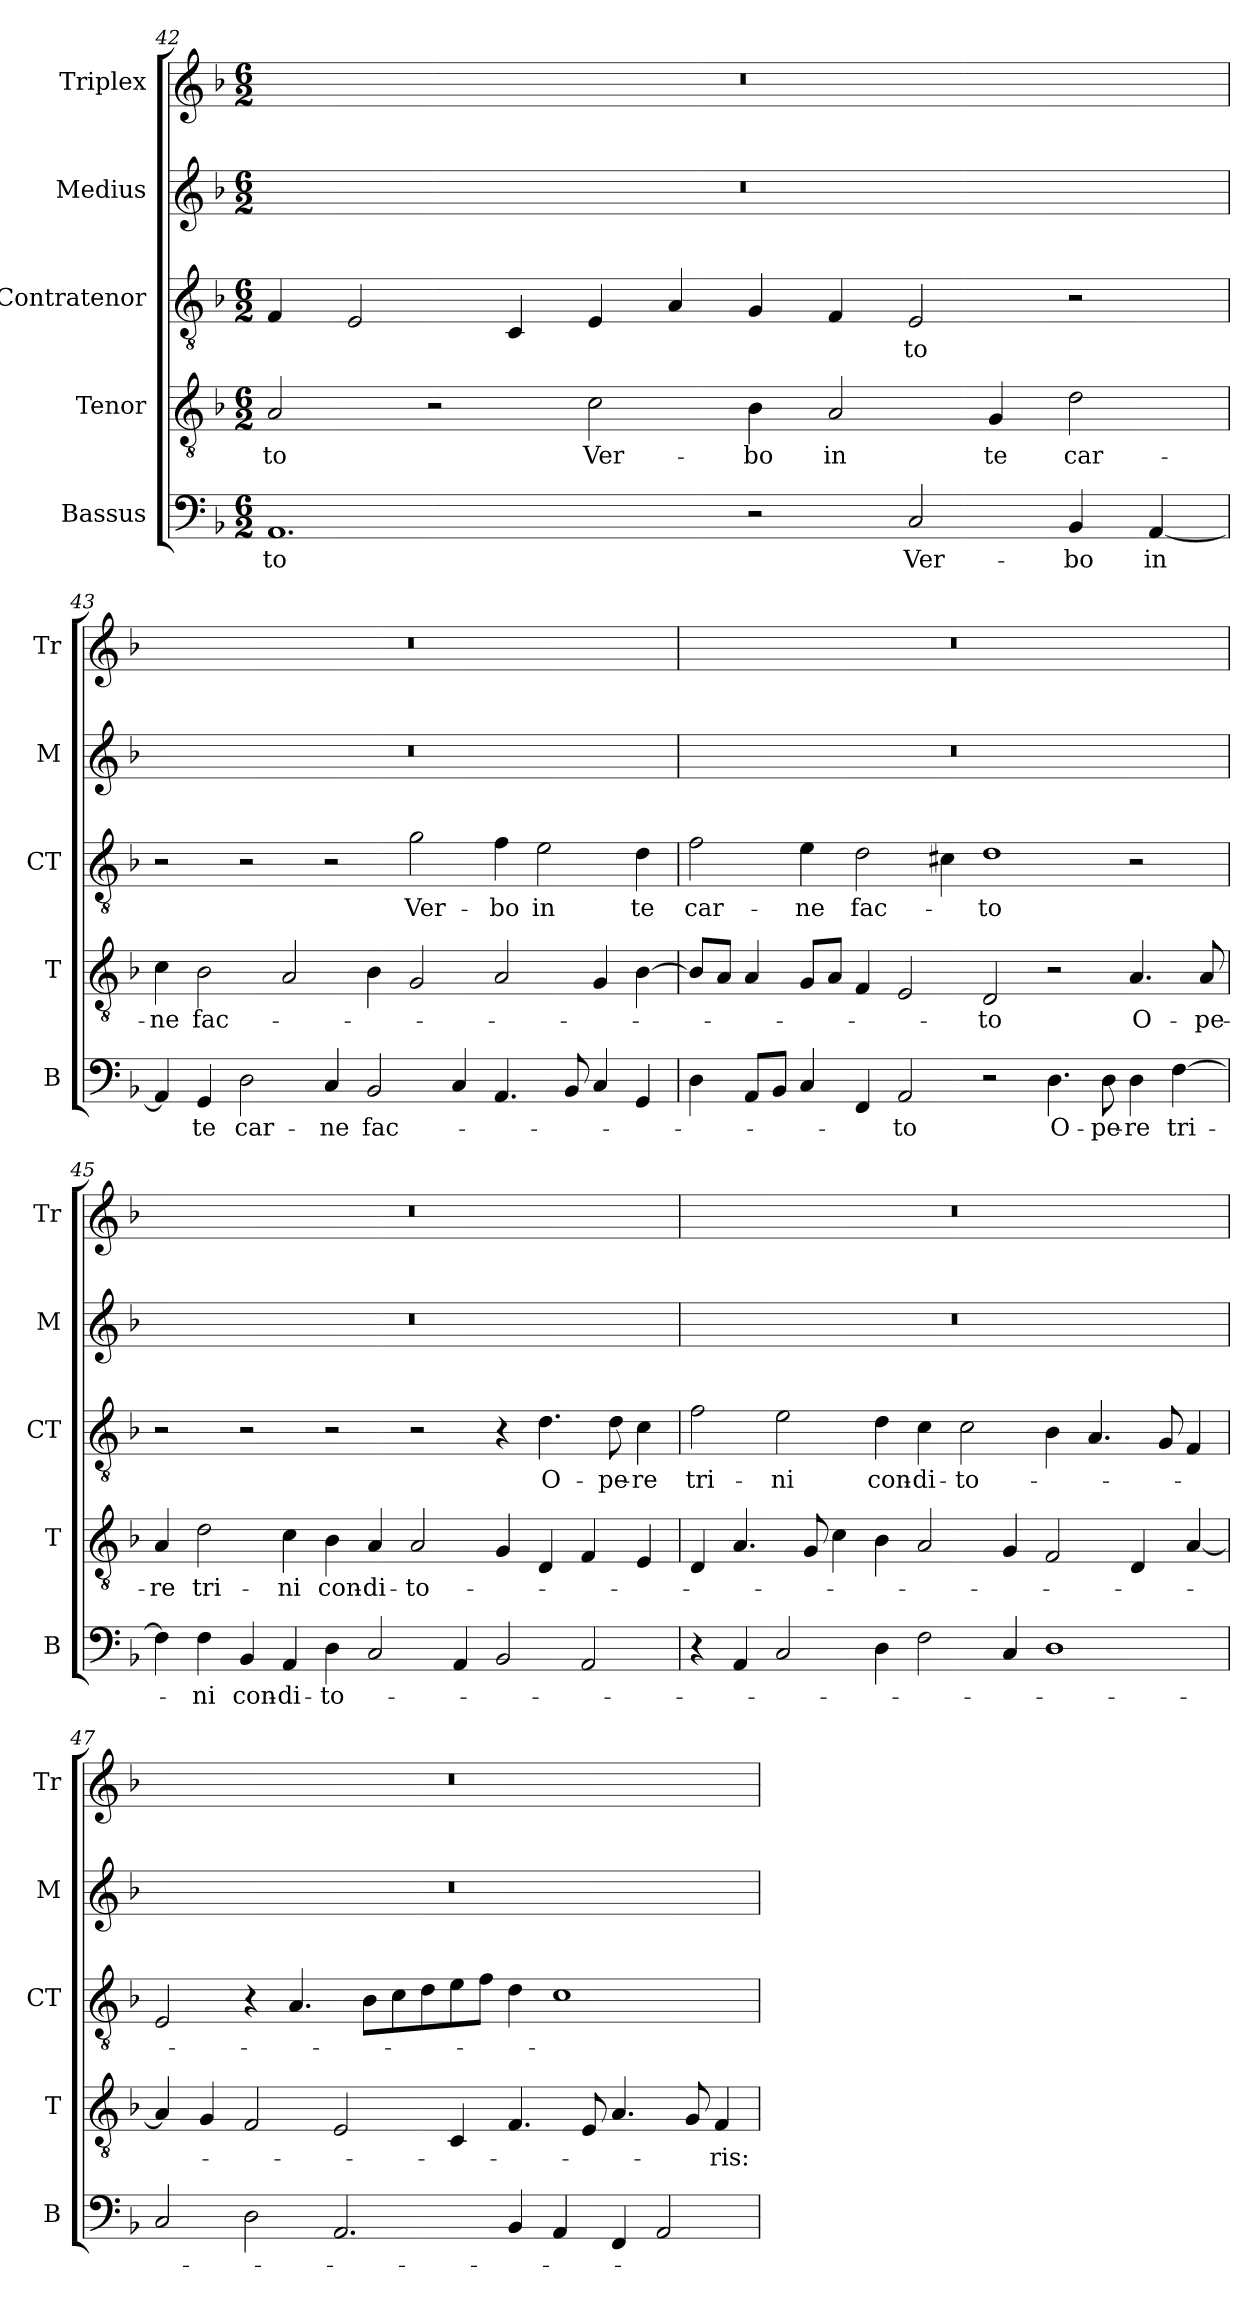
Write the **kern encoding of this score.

**kern	**text	**kern	**text	**kern	**text	**kern	**kern
*part5	*part5	*part4	*part4	*part3	*part3	*part2	*part1
*staff5	*staff5	*staff4	*staff4	*staff3	*staff3	*staff2	*staff1
*I"Bassus	*	*I"Tenor	*	*I"Contratenor	*	*I"Medius	*I"Triplex
*I'B	*	*I'T	*	*I'CT	*	*I'M	*I'Tr
*clefF4	*	*clefGv2	*	*clefGv2	*	*clefG2	*clefG2
*k[b-]	*	*k[b-]	*	*k[b-]	*	*k[b-]	*k[b-]
*F:	*	*F:	*	*F:	*	*F:	*F:
*M6/2	*	*M6/2	*	*M6/2	*	*M6/2	*M6/2
=42	=42	=42	=42	=42	=42	=42	=42
!	!LO:LY:b	!	!	!	!	!	!
!	!	!	!LO:LY:b	!	!	!	!
1.AA	-to	2A/	-to	4F/	.	0.r	0.r
.	.	.	.	2E/	.	.	.
.	.	2r	.	.	.	.	.
.	.	.	.	4C/	.	.	.
!	!	!	!LO:LY:b	!	!	!	!
.	.	2c\	Ver-	4E/	.	.	.
.	.	.	.	4A/	.	.	.
!	!	!	!LO:LY:b	!	!	!	!
2r	.	4B-\	-bo	4G/	.	.	.
!	!	!	!LO:LY:b	!	!	!	!
.	.	2A/	in	4F/	.	.	.
!	!LO:LY:b	!	!	!	!	!	!
!	!	!	!	!	!LO:LY:b	!	!
2C/	Ver-	.	.	2E/	-to	.	.
!	!	!	!LO:LY:b	!	!	!	!
.	.	4G/	te	.	.	.	.
!	!LO:LY:b	!	!	!	!	!	!
!	!	!	!LO:LY:b	!	!	!	!
4BB-/	-bo	2d\	car-	2r	.	.	.
!	!LO:LY:b	!	!	!	!	!	!
[4AA/	in	.	.	.	.	.	.
!!LO:LB:g=z
=43	=43	=43	=43	=43	=43	=43	=43
!	!	!	!LO:LY:b	!	!	!	!
4AA/]	.	4c\	-ne	2r	.	0.r	0.r
!	!LO:LY:b	!	!	!	!	!	!
!	!	!	!LO:LY:b	!	!	!	!
4GG/	te	2B-\	fac-	.	.	.	.
!	!LO:LY:b	!	!	!	!	!	!
2D\	car-	.	.	2r	.	.	.
.	.	2A/	.	.	.	.	.
!	!LO:LY:b	!	!	!	!	!	!
4C/	-ne	.	.	2r	.	.	.
!	!LO:LY:b	!	!	!	!	!	!
2BB-/	fac-	4B-\	.	.	.	.	.
!	!	!	!	!	!LO:LY:b	!	!
.	.	2G/	.	2g\	Ver-	.	.
4C/	.	.	.	.	.	.	.
!	!	!	!	!	!LO:LY:b	!	!
4.AA/	.	2A/	.	4f\	-bo	.	.
!	!	!	!	!	!LO:LY:b	!	!
.	.	.	.	2e\	in	.	.
8BB-/	.	.	.	.	.	.	.
4C/	.	4G/	.	.	.	.	.
!	!	!	!	!	!LO:LY:b	!	!
4GG/	.	[4B-\	.	4d\	te	.	.
=44	=44	=44	=44	=44	=44	=44	=44
!	!	!	!	!	!LO:LY:b	!	!
4D\	.	8B-/L]	.	2f\	car-	0.r	0.r
.	.	8A/J	.	.	.	.	.
8AA/L	.	4A/	.	.	.	.	.
8BB-/J	.	.	.	.	.	.	.
!	!	!	!	!	!LO:LY:b	!	!
4C/	.	8G/L	.	4e\	-ne	.	.
.	.	8A/J	.	.	.	.	.
!	!	!	!	!	!LO:LY:b	!	!
4FF/	.	4F/	.	2d\	fac-	.	.
!	!LO:LY:b	!	!	!	!	!	!
2AA/	-to	2E/	.	.	.	.	.
.	.	.	.	4c#X\	.	.	.
!	!	!	!LO:LY:b	!	!	!	!
!	!	!	!	!	!LO:LY:b	!	!
2r	.	2D/	-to	1d	-to	.	.
!	!LO:LY:b	!	!	!	!	!	!
4.D\	O-	2r	.	.	.	.	.
!	!LO:LY:b	!	!	!	!	!	!
8D\	-pe-	.	.	.	.	.	.
!	!LO:LY:b	!	!	!	!	!	!
!	!	!	!LO:LY:b	!	!	!	!
4D\	-re	4.A/	O-	2r	.	.	.
!	!LO:LY:b	!	!	!	!	!	!
[4F\	tri-	.	.	.	.	.	.
!	!	!	!LO:LY:b	!	!	!	!
.	.	8A/	-pe-	.	.	.	.
!!LO:LB:g=z
=45	=45	=45	=45	=45	=45	=45	=45
!	!	!	!LO:LY:b	!	!	!	!
4F\]	.	4A/	-re	2r	.	0.r	0.r
!	!LO:LY:b	!	!	!	!	!	!
!	!	!	!LO:LY:b	!	!	!	!
4F\	-ni	2d\	tri-	.	.	.	.
!	!LO:LY:b	!	!	!	!	!	!
4BB-/	con-	.	.	2r	.	.	.
!	!LO:LY:b	!	!	!	!	!	!
!	!	!	!LO:LY:b	!	!	!	!
4AA/	-di-	4c\	-ni	.	.	.	.
!	!LO:LY:b	!	!	!	!	!	!
!	!	!	!LO:LY:b	!	!	!	!
4D\	-to-	4B-\	con-	2r	.	.	.
!	!	!	!LO:LY:b	!	!	!	!
2C/	.	4A/	-di-	.	.	.	.
!	!	!	!LO:LY:b	!	!	!	!
.	.	2A/	-to-	2r	.	.	.
4AA/	.	.	.	.	.	.	.
2BB-/	.	4G/	.	4r	.	.	.
!	!	!	!	!	!LO:LY:b	!	!
.	.	4D/	.	4.d\	O-	.	.
2AA/	.	4F/	.	.	.	.	.
!	!	!	!	!	!LO:LY:b	!	!
.	.	.	.	8d\	-pe-	.	.
!	!	!	!	!	!LO:LY:b	!	!
.	.	4E/	.	4c\	-re	.	.
=46	=46	=46	=46	=46	=46	=46	=46
!	!	!	!	!	!LO:LY:b	!	!
4r	.	4D/	.	2f\	tri-	0.r	0.r
4AA/	.	4.A/	.	.	.	.	.
!	!	!	!	!	!LO:LY:b	!	!
2C/	.	.	.	2e\	-ni	.	.
.	.	8G/	.	.	.	.	.
.	.	4c\	.	.	.	.	.
!	!	!	!	!	!LO:LY:b	!	!
4D\	.	4B-\	.	4d\	con-	.	.
!	!	!	!	!	!LO:LY:b	!	!
2F\	.	2A/	.	4c\	-di-	.	.
!	!	!	!	!	!LO:LY:b	!	!
.	.	.	.	2c\	-to-	.	.
4C/	.	4G/	.	.	.	.	.
1D	.	2F/	.	4B-\	.	.	.
.	.	.	.	4.A/	.	.	.
.	.	4D/	.	.	.	.	.
.	.	.	.	8G/	.	.	.
.	.	[4A/	.	4F/	.	.	.
!!LO:LB:g=z
=47	=47	=47	=47	=47	=47	=47	=47
2C/	.	4A/]	.	2E/	.	0.r	0.r
.	.	4G/	.	.	.	.	.
2D\	.	2F/	.	4r	.	.	.
.	.	.	.	4.A/	.	.	.
2.AA/	.	2E/	.	.	.	.	.
.	.	.	.	8B-\L	.	.	.
.	.	.	.	8c\	.	.	.
.	.	.	.	8d\	.	.	.
.	.	4C/	.	8e\	.	.	.
.	.	.	.	8f\J	.	.	.
4BB-/	.	4.F/	.	4d\	.	.	.
4AA/	.	.	.	1c	.	.	.
.	.	8E/	.	.	.	.	.
4FF/	.	4.A/	.	.	.	.	.
2AA/	.	.	.	.	.	.	.
.	.	8G/	.	.	.	.	.
!	!	!	!LO:LY:b	!	!	!	!
.	.	4F/	-ris:	.	.	.	.
=	=	=	=	=	=	=	=
*-	*-	*-	*-	*-	*-	*-	*-
